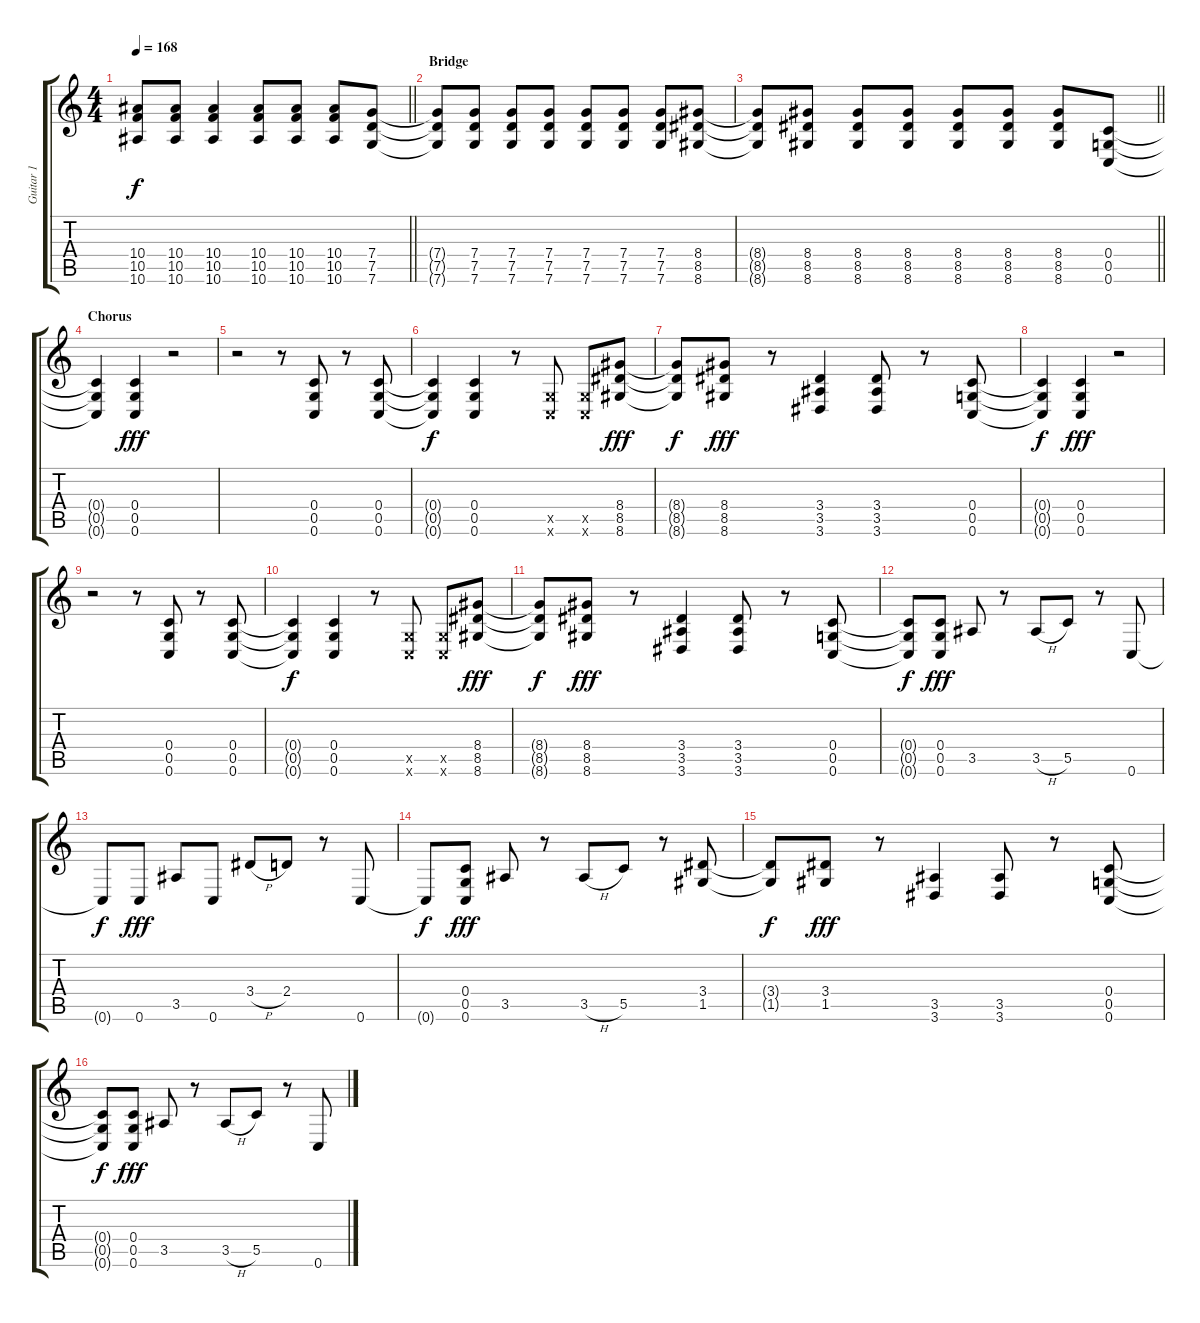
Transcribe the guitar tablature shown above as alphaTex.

\track ("Guitar 1" "Guitar 1") {instrument overdrivenguitar}
\staff {score tabs}
\tuning (D4 A3 F3 C3 G2 C2) {hide}
\ts (4 4)
\tempo 168
\clef g2
\barLineRight lightlight
\ks c
(10.4{t} 10.5{t} 10.6{t}).8{dy f} (10.4 10.5 10.6).8 (10.4 10.5 10.6).4 (10.4 10.5 10.6).8 (10.4 10.5 10.6).8 (10.4 10.5 10.6).8 (7.4 7.5 7.6).8 |
\section ("" "Bridge")
(7.4{t} 7.5{t} 7.6{t}).8 (7.4 7.5 7.6).8 (7.4 7.5 7.6).8 (7.4 7.5 7.6).8 (7.4 7.5 7.6).8 (7.4 7.5 7.6).8 (7.4 7.5 7.6).8 (8.4 8.5 8.6).8 |
\barLineRight lightlight
(8.4{t} 8.5{t} 8.6{t}).8 (8.4 8.5 8.6).8 (8.4 8.5 8.6).8 (8.4 8.5 8.6).8 (8.4 8.5 8.6).8 (8.4 8.5 8.6).8 (8.4 8.5 8.6).8 (0.4 0.5 0.6).8 |
\section ("" "Chorus")
(0.4{t} 0.5{t} 0.6{t}).4 (0.4 0.5 0.6).4{dy fff} r.2 |
r.2 r.8 (0.4 0.5 0.6).8 r.8 (0.4 0.5 0.6).8 |
(0.4{t} 0.5{t} 0.6{t}).4{dy f} (0.4 0.5 0.6).4 r.8 (0.5{x} 0.6{x}).8 (0.5{x} 0.6{x}).8 (8.4 8.5 8.6).8{dy fff} |
(8.4{t} 8.5{t} 8.6{t}).8{dy f} (8.4 8.5 8.6).8{dy fff} r.8 (3.4 3.5 3.6).4 (3.4 3.5 3.6).8 r.8 (0.4 0.5 0.6).8 |
(0.4{t} 0.5{t} 0.6{t}).4{dy f} (0.4 0.5 0.6).4{dy fff} r.2 |
r.2 r.8 (0.4 0.5 0.6).8 r.8 (0.4 0.5 0.6).8 |
(0.4{t} 0.5{t} 0.6{t}).4{dy f} (0.4 0.5 0.6).4 r.8 (0.5{x} 0.6{x}).8 (0.5{x} 0.6{x}).8 (8.4 8.5 8.6).8{dy fff} |
(8.4{t} 8.5{t} 8.6{t}).8{dy f} (8.4 8.5 8.6).8{dy fff} r.8 (3.4 3.5 3.6).4 (3.4 3.5 3.6).8 r.8 (0.4 0.5 0.6).8 |
(0.4{t} 0.5{t} 0.6{t}).8{dy f} (0.4 0.5 0.6).8{dy fff} 3.5.8 r.8 3.5{h}.8 5.5.8 r.8 0.6.8 |
0.6{t}.8{dy f} 0.6.8{dy fff} 3.5.8 0.6.8 3.4{h}.8 2.4.8 r.8 0.6.8 |
0.6{t}.8{dy f} (0.4 0.5 0.6).8{dy fff} 3.5.8 r.8 3.5{h}.8 5.5.8 r.8 (3.4 1.5).8 |
(3.4{t} 1.5{t}).8{dy f} (3.4 1.5).8{dy fff} r.8 (3.5 3.6).4 (3.5 3.6).8 r.8 (0.4 0.5 0.6).8 |
(0.4{t} 0.5{t} 0.6{t}).8{dy f} (0.4 0.5 0.6).8{dy fff} 3.5.8 r.8 3.5{h}.8 5.5.8 r.8 0.6.8
